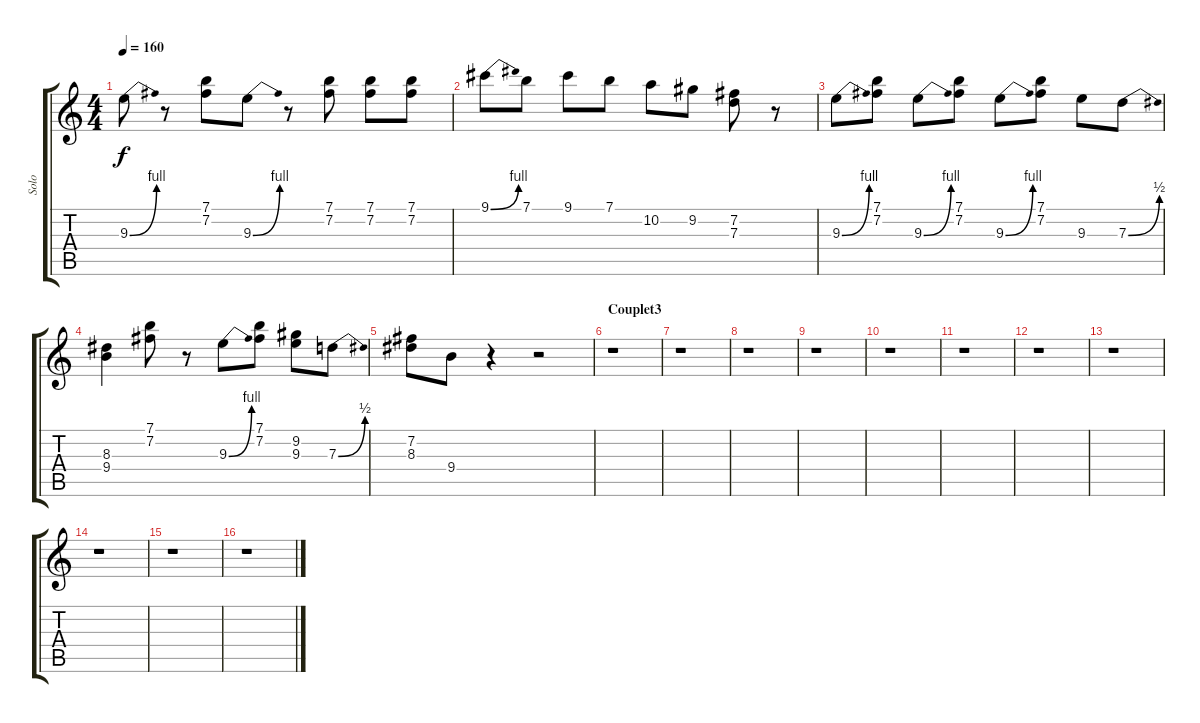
\track ("Solo" "Solo") {instrument overdrivenguitar}
\staff {score tabs}
\tuning (E4 B3 G3 D3 A2 E2) {hide}
\ts (4 4)
\tempo 160
\clef g2
\ks c
9.3{be (bend 0 0 60 4)}.8{dy f} r.8 (7.1 7.2).8 9.3{be (bend 0 0 60 4)}.8 r.8 (7.1 7.2).8 (7.1 7.2).8 (7.1 7.2).8 |
9.1{be (bend 0 0 60 4)}.8 7.1.8 9.1.8 7.1.8 10.2.8 9.2.8 (7.2 7.3).8 r.8 |
9.3{be (bend 0 0 60 4)}.8 (7.1 7.2).8 9.3{be (bend 0 0 60 4)}.8 (7.1 7.2).8 9.3{be (bend 0 0 60 4)}.8 (7.1 7.2).8 9.3.8 7.3{be (bend 0 0 60 2)}.8 |
(8.3 9.4).4 (7.1 7.2).8 r.8 9.3{be (bend 0 0 60 4)}.8 (7.1 7.2).8 (9.2 9.3).8 7.3{be (bend 0 0 60 2)}.8 |
(7.2 8.3).8 9.4.8 r.4 r.2 |
\section ("" "Couplet3")
r.1 |
r.1 |
r.1 |
r.1 |
r.1 |
r.1 |
r.1 |
r.1 |
r.1 |
r.1 |
r.1
